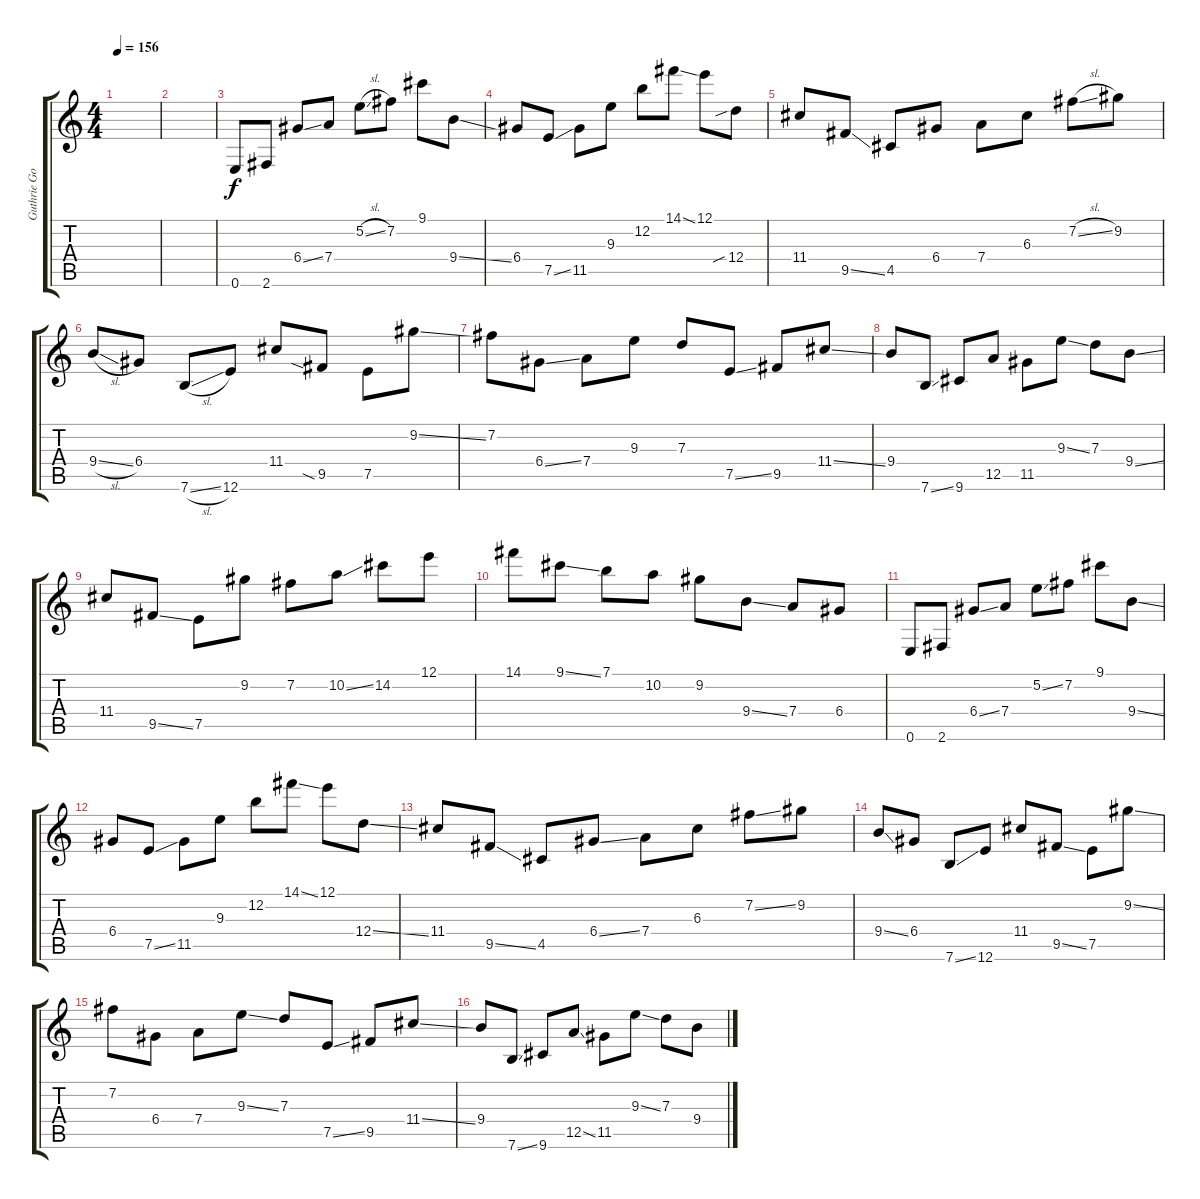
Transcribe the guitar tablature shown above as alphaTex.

\track ("Guthrie Govan" "Guthrie Go") {instrument distortionguitar}
\staff {score tabs}
\tuning (E4 B3 G3 D3 A2 E2) {hide}
\ts (4 4)
\tempo 156
\clef g2
\ks c
|
|
0.6.8 2.6.8 6.4{ss}.8 7.4.8 5.2{sl}.8 7.2.8 9.1.8 9.4{ss}.8 |
6.4.8 7.5{ss}.8 11.5.8 9.3.8 12.2.8 14.1{ss}.8 12.1.8 12.4{sib}.8 |
11.4.8 9.5{ss}.8 4.5.8 6.4.8 7.4.8 6.3.8 7.2{sl}.8 9.2.8 |
9.4{sl}.8 6.4.8 7.6{sl}.8 12.6.8 11.4.8 9.5{sia}.8 7.5.8 9.2{ss}.8 |
7.2.8 6.4{ss}.8 7.4.8 9.3.8 7.3.8 7.5{ss}.8 9.5.8 11.4{ss}.8 |
9.4.8 7.6{ss}.8 9.6.8 12.5.8 11.5.8 9.3{ss}.8 7.3.8 9.4{ss}.8 |
11.4.8 9.5{ss}.8 7.5.8 9.2.8 7.2.8 10.2{ss}.8 14.2.8 12.1.8 |
14.1.8 9.1{ss}.8 7.1.8 10.2.8 9.2.8 9.4{ss}.8 7.4.8 6.4.8 |
0.6.8 2.6.8 6.4{ss}.8 7.4.8 5.2{ss}.8 7.2.8 9.1.8 9.4{ss}.8 |
6.4.8 7.5{ss}.8 11.5.8 9.3.8 12.2.8 14.1{ss}.8 12.1.8 12.4{ss}.8 |
11.4.8 9.5{ss}.8 4.5.8 6.4{ss}.8 7.4.8 6.3.8 7.2{ss}.8 9.2.8 |
9.4{ss}.8 6.4.8 7.6{ss}.8 12.6.8 11.4.8 9.5{ss}.8 7.5.8 9.2{ss}.8 |
7.2.8 6.4.8 7.4.8 9.3{ss}.8 7.3.8 7.5{ss}.8 9.5.8 11.4{ss}.8 |
9.4.8 7.6{ss}.8 9.6.8 12.5{ss}.8 11.5.8 9.3{ss}.8 7.3.8 9.4{ss}.8
